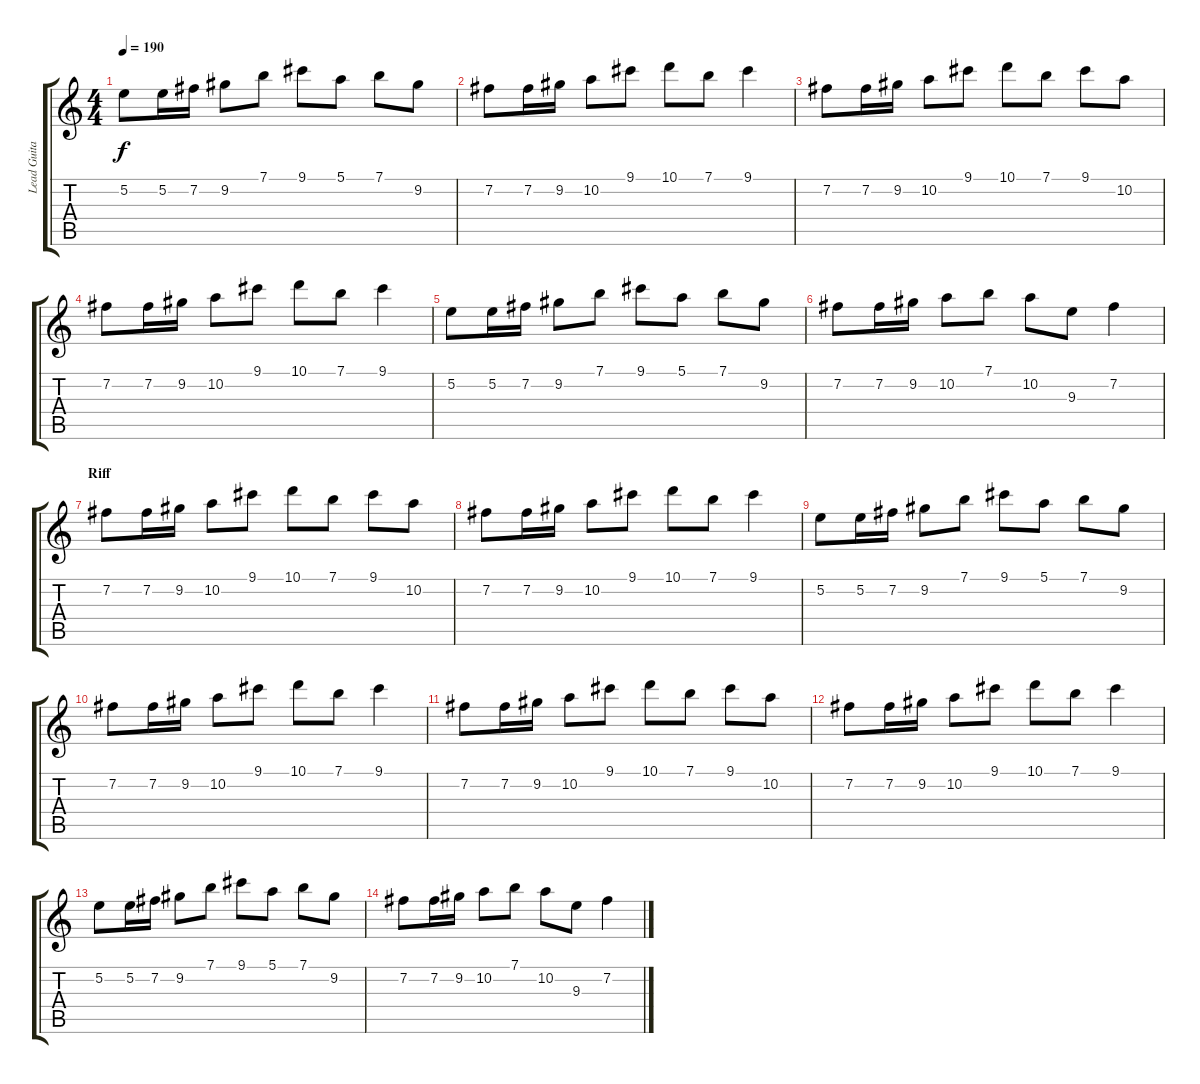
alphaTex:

\track ("Lead Guitar II" "Lead Guita") {instrument distortionguitar}
\staff {score tabs}
\tuning (E4 B3 G3 D3 A2 E2) {hide}
\ts (4 4)
\tempo 190
\clef g2
\ks c
5.2.8{dy f} 5.2.16 7.2.16 9.2.8 7.1.8 9.1.8 5.1.8 7.1.8 9.2.8 |
7.2.8 7.2.16 9.2.16 10.2.8 9.1.8 10.1.8 7.1.8 9.1.4 |
7.2.8 7.2.16 9.2.16 10.2.8 9.1.8 10.1.8 7.1.8 9.1.8 10.2.8 |
7.2.8 7.2.16 9.2.16 10.2.8 9.1.8 10.1.8 7.1.8 9.1.4 |
5.2.8 5.2.16 7.2.16 9.2.8 7.1.8 9.1.8 5.1.8 7.1.8 9.2.8 |
7.2.8 7.2.16 9.2.16 10.2.8 7.1.8 10.2.8 9.3.8 7.2.4 |
\section ("" "Riff")
7.2.8 7.2.16 9.2.16 10.2.8 9.1.8 10.1.8 7.1.8 9.1.8 10.2.8 |
7.2.8 7.2.16 9.2.16 10.2.8 9.1.8 10.1.8 7.1.8 9.1.4 |
5.2.8 5.2.16 7.2.16 9.2.8 7.1.8 9.1.8 5.1.8 7.1.8 9.2.8 |
7.2.8 7.2.16 9.2.16 10.2.8 9.1.8 10.1.8 7.1.8 9.1.4 |
7.2.8 7.2.16 9.2.16 10.2.8 9.1.8 10.1.8 7.1.8 9.1.8 10.2.8 |
7.2.8 7.2.16 9.2.16 10.2.8 9.1.8 10.1.8 7.1.8 9.1.4 |
5.2.8 5.2.16 7.2.16 9.2.8 7.1.8 9.1.8 5.1.8 7.1.8 9.2.8 |
7.2.8 7.2.16 9.2.16 10.2.8 7.1.8 10.2.8 9.3.8 7.2.4
